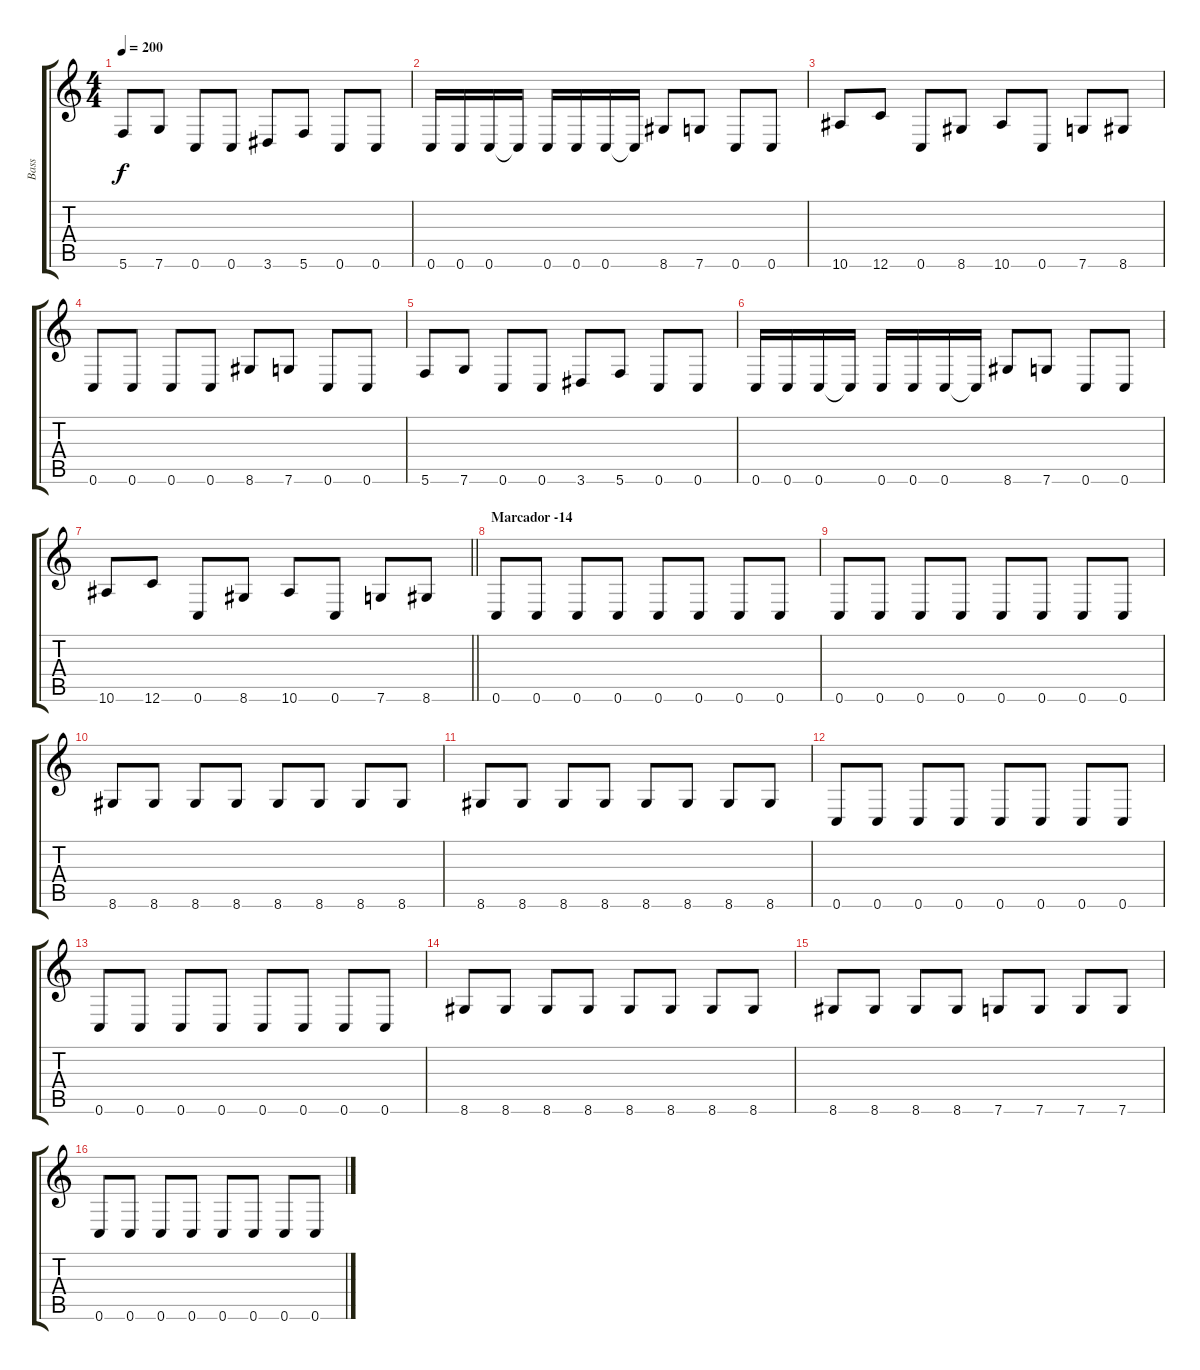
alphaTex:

\track ("Bass" "Bass") {instrument electricbassfinger}
\staff {score tabs}
\tuning (D4 A3 F3 C3 G2 C2) {hide}
\ts (4 4)
\tempo 200
\clef g2
\ks c
5.6.8{dy f} 7.6.8 0.6.8 0.6.8 3.6.8 5.6.8 0.6.8 0.6.8 |
0.6.16 0.6.16 0.6.16 0.6{t}.16 0.6.16 0.6.16 0.6.16 0.6{t}.16 8.6.8 7.6.8 0.6.8 0.6.8 |
10.6.8 12.6.8 0.6.8 8.6.8 10.6.8 0.6.8 7.6.8 8.6.8 |
0.6.8 0.6.8 0.6.8 0.6.8 8.6.8 7.6.8 0.6.8 0.6.8 |
5.6.8 7.6.8 0.6.8 0.6.8 3.6.8 5.6.8 0.6.8 0.6.8 |
0.6.16 0.6.16 0.6.16 0.6{t}.16 0.6.16 0.6.16 0.6.16 0.6{t}.16 8.6.8 7.6.8 0.6.8 0.6.8 |
\barLineRight lightlight
10.6.8 12.6.8 0.6.8 8.6.8 10.6.8 0.6.8 7.6.8 8.6.8 |
\section ("" "Marcador -14")
0.6.8 0.6.8 0.6.8 0.6.8 0.6.8 0.6.8 0.6.8 0.6.8 |
0.6.8 0.6.8 0.6.8 0.6.8 0.6.8 0.6.8 0.6.8 0.6.8 |
8.6.8 8.6.8 8.6.8 8.6.8 8.6.8 8.6.8 8.6.8 8.6.8 |
8.6.8 8.6.8 8.6.8 8.6.8 8.6.8 8.6.8 8.6.8 8.6.8 |
0.6.8 0.6.8 0.6.8 0.6.8 0.6.8 0.6.8 0.6.8 0.6.8 |
0.6.8 0.6.8 0.6.8 0.6.8 0.6.8 0.6.8 0.6.8 0.6.8 |
8.6.8 8.6.8 8.6.8 8.6.8 8.6.8 8.6.8 8.6.8 8.6.8 |
8.6.8 8.6.8 8.6.8 8.6.8 7.6.8 7.6.8 7.6.8 7.6.8 |
0.6.8 0.6.8 0.6.8 0.6.8 0.6.8 0.6.8 0.6.8 0.6.8
